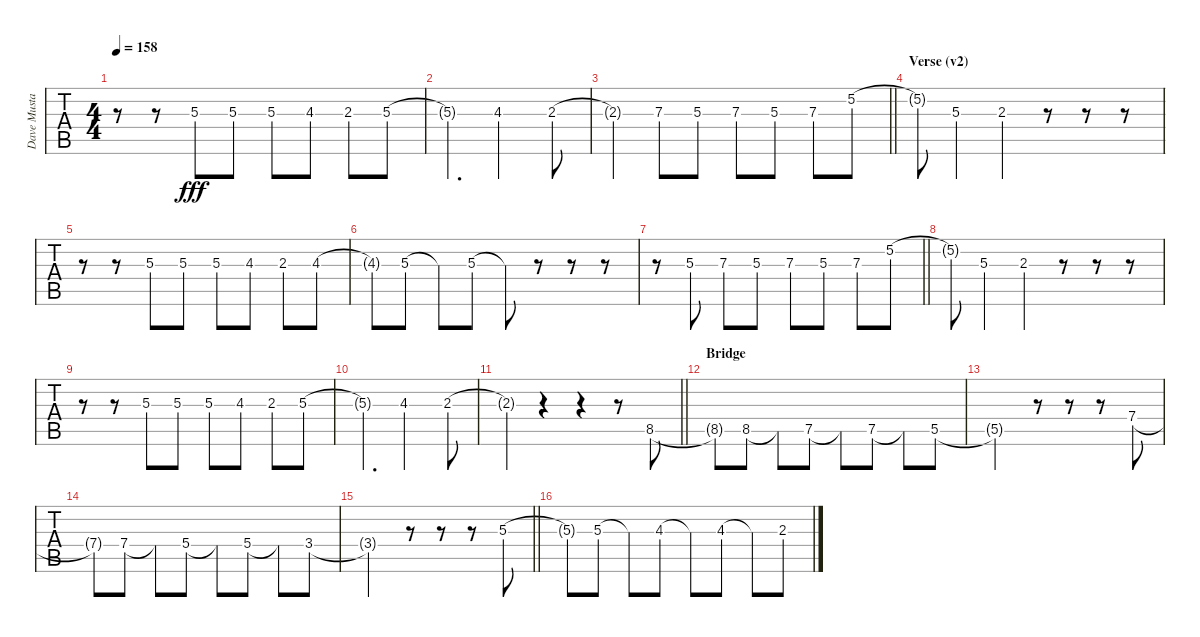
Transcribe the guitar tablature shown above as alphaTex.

\track ("Dave Mustaine (Vocais)" "Dave Musta") {instrument lead3calliope}
\staff {tabs}
\tuning (E4 B3 G3 D3 A2 E2) {hide}
\ts (4 4)
\tempo 158
\clef g2
\ks c
r.8{dy fff} r.8 5.3.8 5.3.8 5.3.8 4.3.8 2.3.8 5.3.8 |
5.3{t}.4{d} 4.3.2 2.3.8 |
\barLineRight lightlight
2.3{t}.4 7.3.8 5.3.8 7.3.8 5.3.8 7.3.8 5.2.8 |
\section ("" "Verse (v2)")
5.2{t}.8 5.3.4 2.3.4 r.8 r.8 r.8 |
r.8 r.8 5.3.8 5.3.8 5.3.8 4.3.8 2.3.8 4.3.8 |
4.3{t}.8 5.3.8 5.3{t}.8 5.3.8 5.3{t}.8 r.8 r.8 r.8 |
\barLineRight lightlight
r.8 5.3.8 7.3.8 5.3.8 7.3.8 5.3.8 7.3.8 5.2.8 |
5.2{t}.8 5.3.4 2.3.4 r.8 r.8 r.8 |
r.8 r.8 5.3.8 5.3.8 5.3.8 4.3.8 2.3.8 5.3.8 |
5.3{t}.4{d} 4.3.2 2.3.8 |
\barLineRight lightlight
2.3{t}.4 r.4 r.4 r.8 8.5.8 |
\section ("" "Bridge")
8.5{t}.8 8.5.8 8.5{t}.8 7.5.8 7.5{t}.8 7.5.8 7.5{t}.8 5.5.8 |
5.5{t}.2 r.8 r.8 r.8 7.4.8 |
7.4{t}.8 7.4.8 7.4{t}.8 5.4.8 5.4{t}.8 5.4.8 5.4{t}.8 3.4.8 |
\barLineRight lightlight
3.4{t}.2 r.8 r.8 r.8 5.3.8 |
5.3{t}.8 5.3.8 5.3{t}.8 4.3.8 4.3{t}.8 4.3.8 4.3{t}.8 2.3.8
